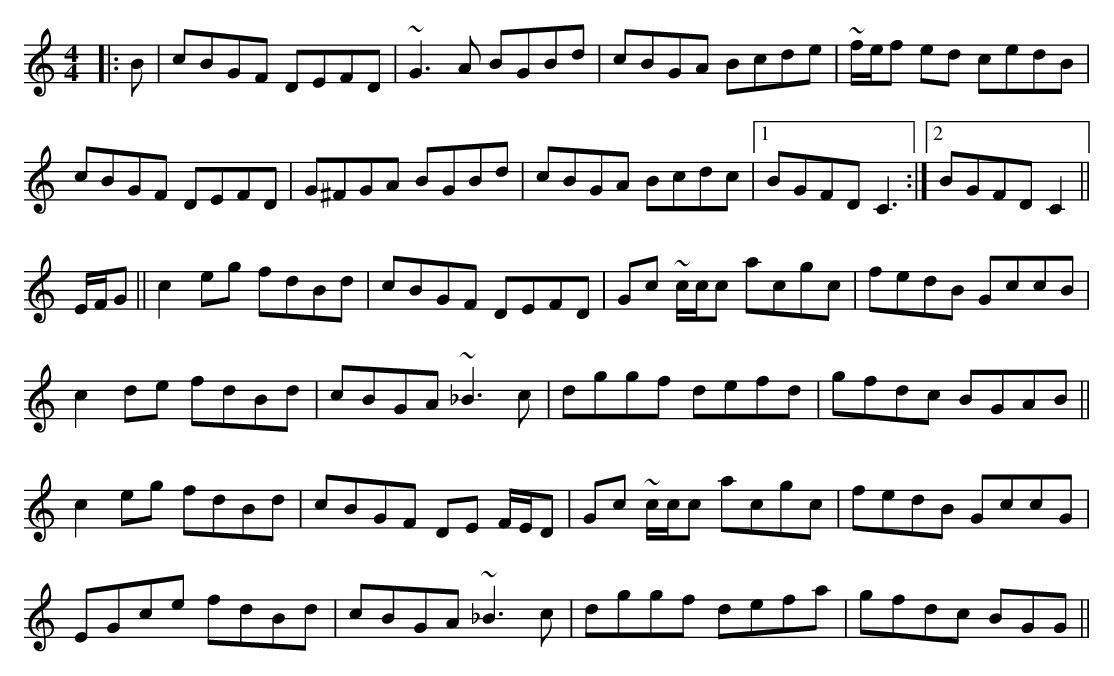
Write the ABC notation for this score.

X:1
M:4/4
K:C
|:B|cBGF DEFD|~G3 A BGBd|cBGA Bcde|~f/e/f ed cedB|
cBGF DEFD|G^FGA BGBd|cBGA Bcdc|1 BGFD C3:|2 BGFD C2||
E/F/G||c2 eg fdBd|cBGF DEFD|Gc ~c/c/c acgc|fedB GccB|
c2 de fdBd|cBGA ~_B3c|dggf defd|gfdc BGAB||
c2 eg fdBd|cBGF DE F/E/D|Gc ~c/c/c acgc|fedB GccG|
EGce fdBd|cBGA ~_B3c|dggf defa|gfdc BGG||
